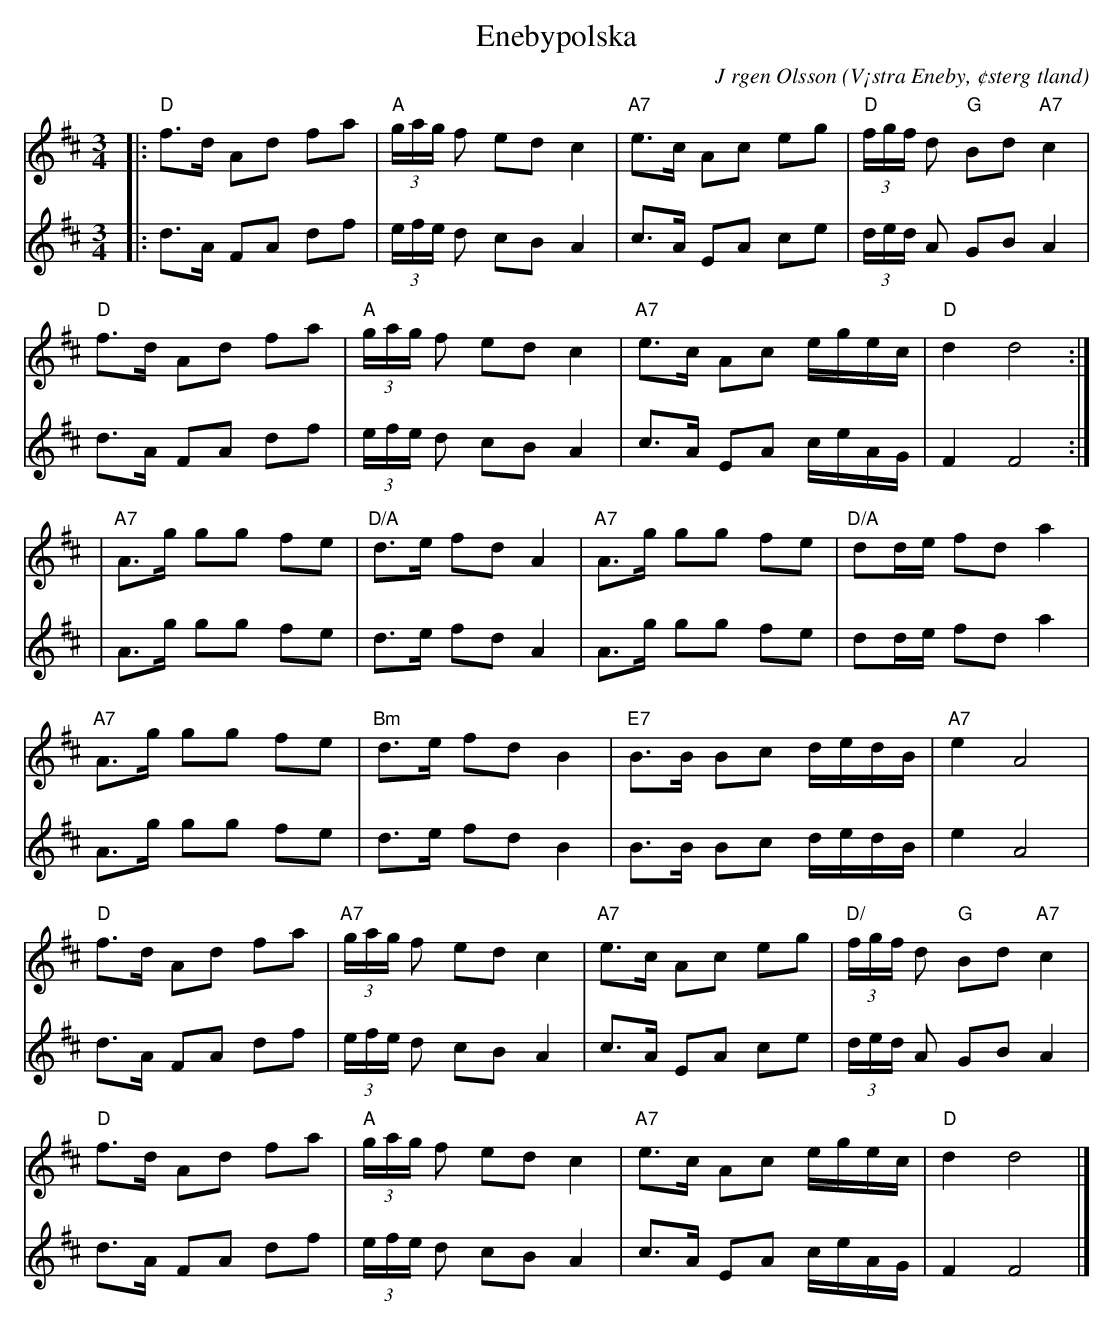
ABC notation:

X:1
T:Enebypolska
C:J rgen Olsson
O:V¡stra Eneby, ¢sterg tland
M:3/4
L:1/8
K:D
V:1
|:"D"f>d Ad fa|"A"(3g/a/g/ f ed c2|"A7"e>c Ac eg|"D"(3f/g/f/ d "G"Bd "A7"c2|
"D"f>d Ad fa|"A"(3g/a/g/ f ed c2|"A7"e>c Ac e/g/e/c/|"D"d2 d4:|
|"A7"A>g gg fe|"D/A"d>e fd A2|"A7"A>g gg fe|"D/A" dd/e/ fd a2|
"A7"A>g gg fe|"Bm"d>e fd B2|"E7"B>B Bc d/e/d/B/|"A7" e2 A4|
"D"f>d Ad fa|"A7"(3g/a/g/ f ed c2|"A7"e>c Ac eg|"D/"(3f/g/f/ d "G"Bd "A7"c2|
"D"f>d Ad fa|"A"(3g/a/g/ f ed c2|"A7"e>c Ac e/g/e/c/|"D"d2 d4 |]
V:2
|:d>A FA df|(3e/f/e/ d cB A2|c>A EA ce|(3d/e/d/ A GB A2|
d>A FA df|(3e/f/e/ d cB A2|c>A EA c/e/A/G/|F2 F4:|
|A>g gg fe|d>e fd A2|A>g gg fe| dd/e/ fd a2|
A>g gg fe|d>e fd B2|B>B Bc d/e/d/B/| e2 A4|
d>A FA df|(3e/f/e/ d cB A2|c>A EA ce|(3d/e/d/ A GB A2|
d>A FA df|(3e/f/e/ d cB A2|c>A EA c/e/A/G/|F2 F4 |]
